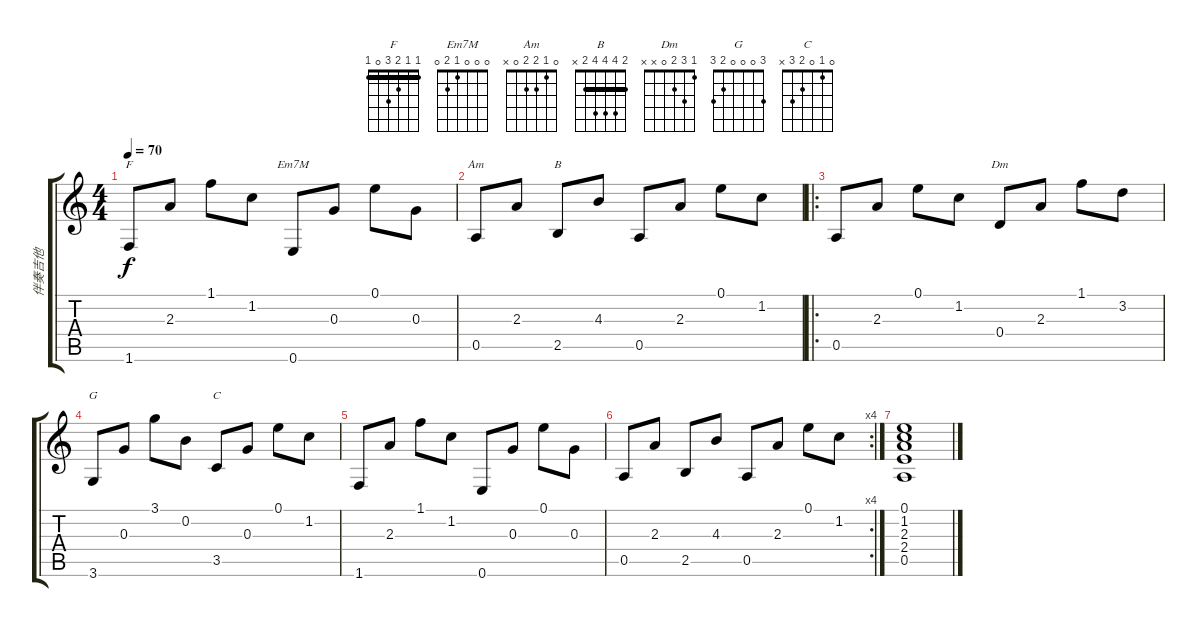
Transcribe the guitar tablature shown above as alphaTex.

\track ("伴奏吉他" "伴奏吉他") {instrument acousticguitarsteel}
\staff {score tabs}
\tuning (E4 B3 G3 D3 A2 E2) {hide}
\chord ("F" 1 1 2 3 0 1) {barre 1}
\chord ("Em7M" 0 0 0 1 2 0)
\chord ("Am" 0 1 2 2 0 x)
\chord ("B" 2 4 4 4 2 x) {barre 2}
\chord ("Dm" 1 3 2 0 x x)
\chord ("G" 3 0 0 0 2 3)
\chord ("C" 0 1 0 2 3 x)
\ts (4 4)
\tempo 70
\clef g2
\ks c
1.6.8{ch "F" dy f} 2.3.8 1.1.8 1.2.8 0.6.8{ch "Em7M"} 0.3.8 0.1.8 0.3.8 |
0.5.8{ch "Am"} 2.3.8 2.5.8{ch "B"} 4.3.8 0.5.8 2.3.8 0.1.8 1.2.8 |
\ro
0.5.8 2.3.8 0.1.8 1.2.8 0.4.8{ch "Dm"} 2.3.8 1.1.8 3.2.8 |
3.6.8{ch "G"} 0.3.8 3.1.8 0.2.8 3.5.8{ch "C"} 0.3.8 0.1.8 1.2.8 |
1.6.8 2.3.8 1.1.8 1.2.8 0.6.8 0.3.8 0.1.8 0.3.8 |
\rc 4
0.5.8 2.3.8 2.5.8 4.3.8 0.5.8 2.3.8 0.1.8 1.2.8 |
(0.1 1.2 2.3 2.4 0.5).1
